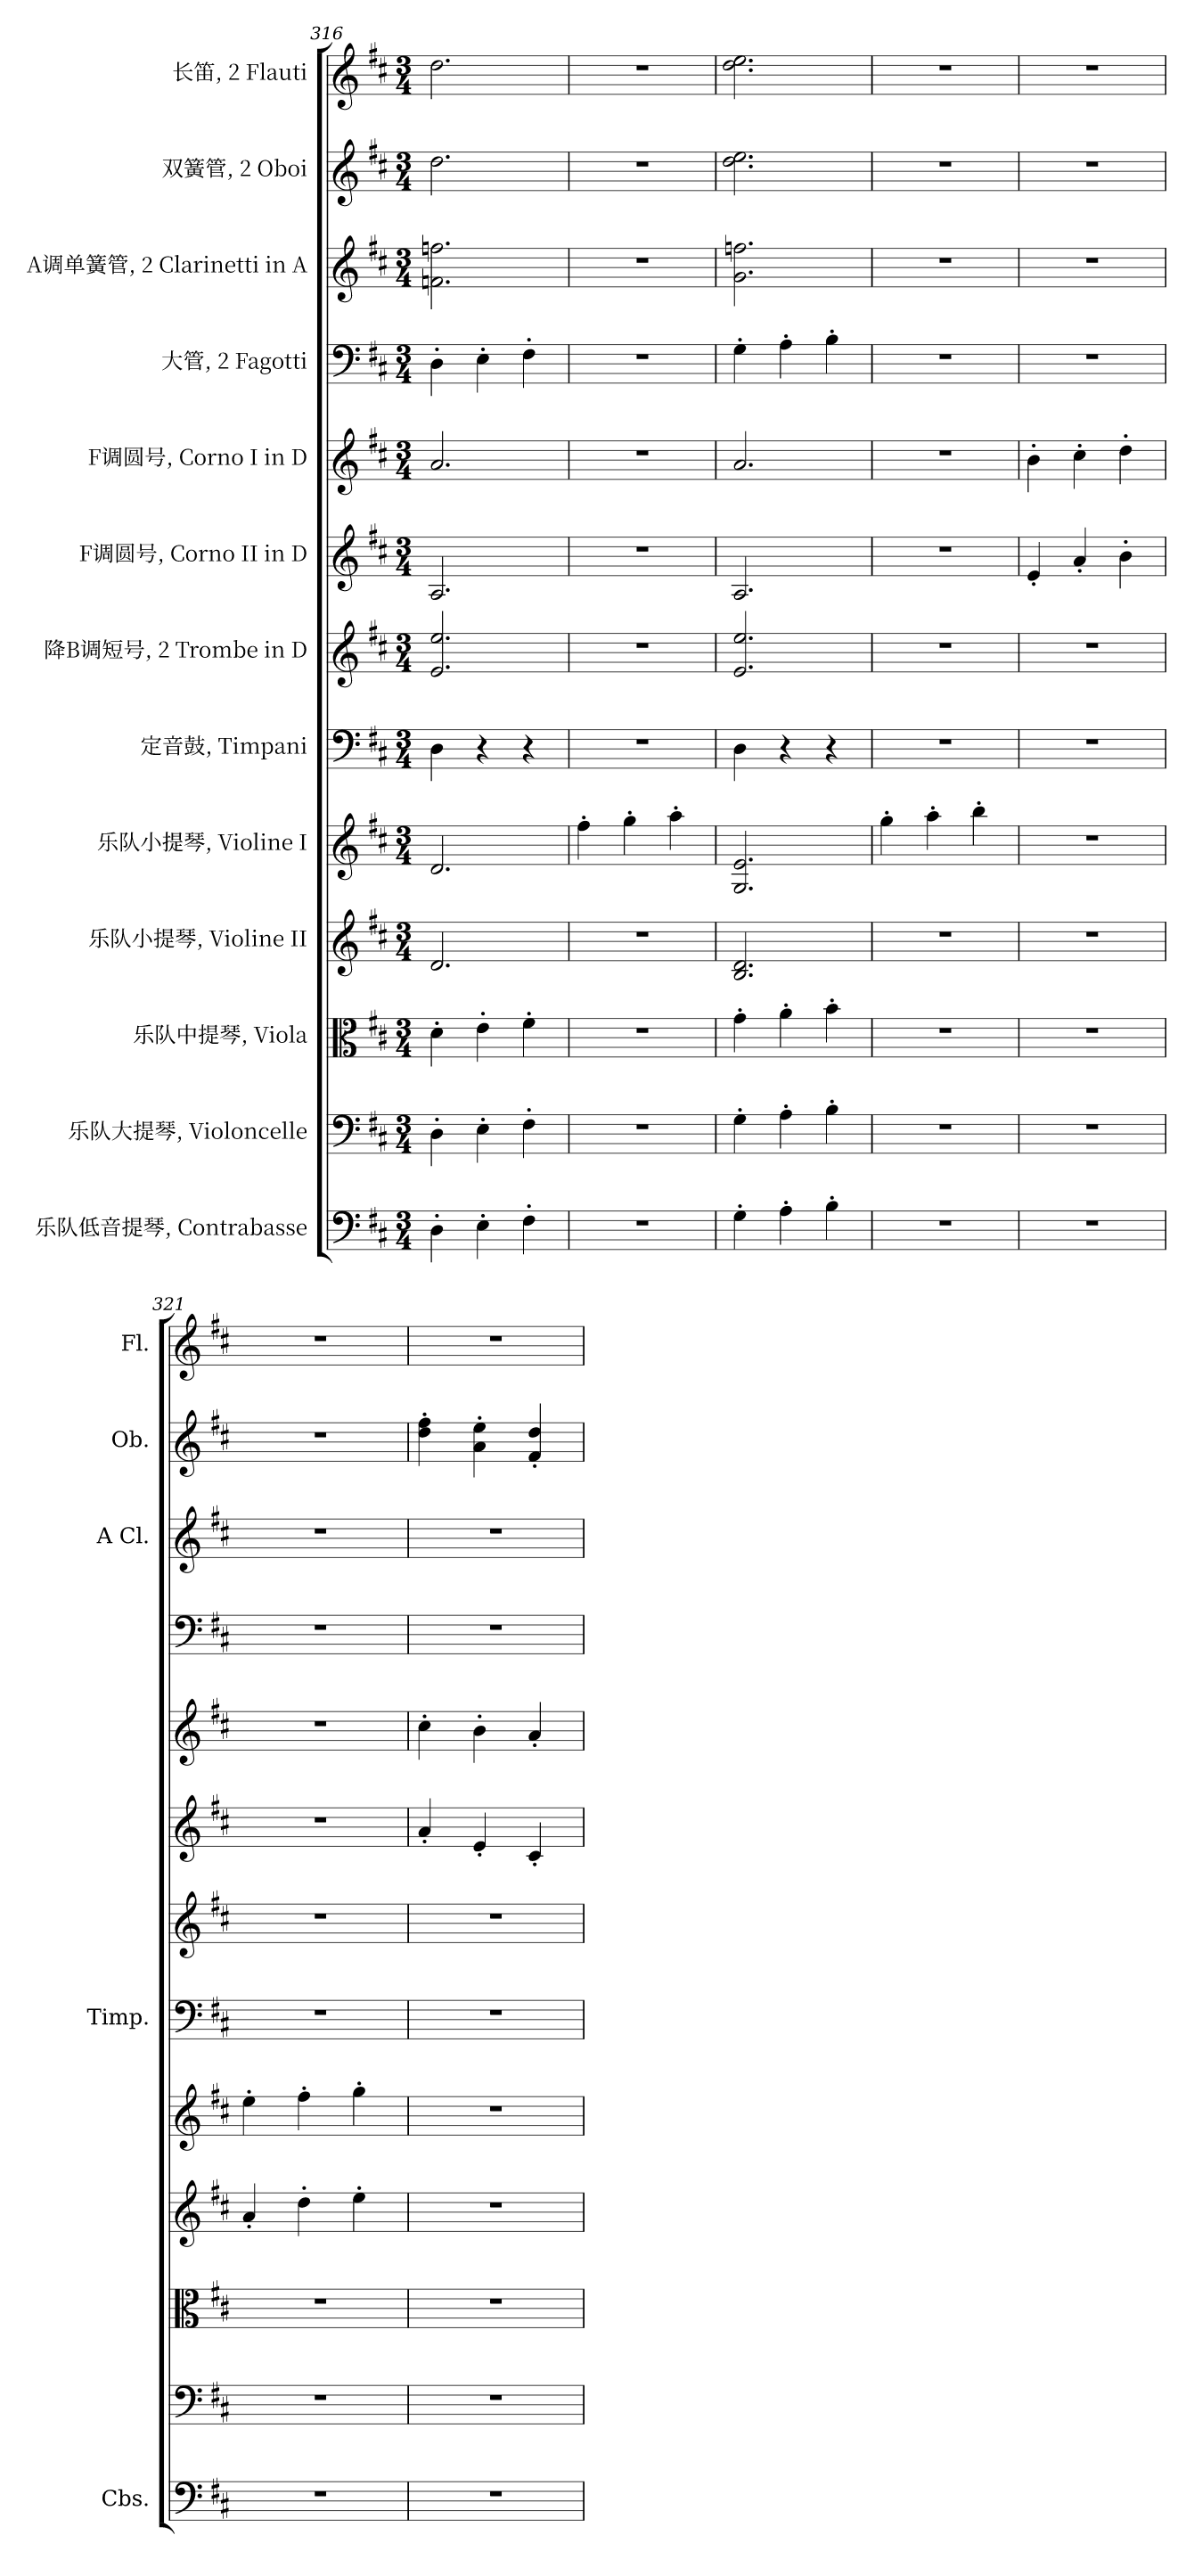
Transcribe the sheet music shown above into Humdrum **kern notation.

**kern	**kern	**kern	**kern	**kern	**kern	**kern	**kern	**kern	**kern	**kern	**kern	**kern
*part13	*part12	*part11	*part10	*part9	*part8	*part7	*part6	*part5	*part4	*part3	*part2	*part1
*staff13	*staff12	*staff11	*staff10	*staff9	*staff8	*staff7	*staff6	*staff5	*staff4	*staff3	*staff2	*staff1
*I"乐队低音提琴, Contrabasse	*I"乐队大提琴, Violoncelle	*I"乐队中提琴, Viola	*I"乐队小提琴, Violine II	*I"乐队小提琴, Violine I	*I"定音鼓, Timpani	*I"降B调短号, 2 Trombe in D	*I"F调圆号, Corno II in D	*I"F调圆号, Corno I in D	*I"大管, 2 Fagotti	*I"A调单簧管, 2 Clarinetti in A	*I"双簧管, 2 Oboi	*I"长笛, 2 Flauti
*I'Cbs.	*	*	*	*	*I'Timp.	*	*	*	*	*I'A Cl.	*I'Ob.	*I'Fl.
*clefF4	*clefF4	*clefC3	*clefG2	*clefG2	*clefF4	*clefG2	*clefG2	*clefG2	*clefF4	*clefG2	*clefG2	*clefG2
*ITrd7c12	*	*	*	*	*	*ITrd1c2	*ITrd4c7	*ITrd4c7	*	*ITrd2c3	*	*
*k[f#c#]	*k[f#c#]	*k[f#c#]	*k[f#c#]	*k[f#c#]	*k[f#c#]	*k[]	*k[f#]	*k[f#]	*k[f#c#]	*k[f#c#g#d#a#]	*k[f#c#]	*k[f#c#]
*M3/4	*M3/4	*M3/4	*M3/4	*M3/4	*M3/4	*M3/4	*M3/4	*M3/4	*M3/4	*M3/4	*M3/4	*M3/4
*MM315	*MM315	*MM315	*MM315	*MM315	*MM315	*MM315	*MM315	*MM315	*MM315	*MM315	*MM315	*MM315
=316	=316	=316	=316	=316	=316	=316	=316	=316	=316	=316	=316	=316
4DD'\	4D'\	4d'\	2.d/	2.d/	4D\	2.d/ 2.dd/	2.D/	2.d/	4D'\	2.dn\ 2.ddn\	2.dd\	2.dd\
4EE'\	4E'\	4e'\	.	.	4r	.	.	.	4E'\	.	.	.
4FF#'\	4F#'\	4f#'\	.	.	4r	.	.	.	4F#'\	.	.	.
=317	=317	=317	=317	=317	=317	=317	=317	=317	=317	=317	=317	=317
*	*	*	*	*	*	*	*	*	*	*	*	*MM315
2.r	2.r	2.r	2.r	4ff#'\	2.r	2.r	2.r	2.r	2.r	2.r	2.r	2.r
.	.	.	.	4gg'\	.	.	.	.	.	.	.	.
.	.	.	.	4aa'\	.	.	.	.	.	.	.	.
=318	=318	=318	=318	=318	=318	=318	=318	=318	=318	=318	=318	=318
*	*	*	*	*	*	*	*	*	*	*	*	*MM315
4GG'\	4G'\	4g'\	2.B/ 2.d/	2.G/ 2.e/	4D\	2.d/ 2.dd/	2.D/	2.d/	4G'\	2.e\ 2.ddn\	2.dd\ 2.ee\	2.dd\ 2.ee\
4AA'\	4A'\	4a'\	.	.	4r	.	.	.	4A'\	.	.	.
4BB'\	4B'\	4b'\	.	.	4r	.	.	.	4B'\	.	.	.
!!LO:PB:g=z
=319	=319	=319	=319	=319	=319	=319	=319	=319	=319	=319	=319	=319
*	*	*	*	*	*	*	*	*	*	*	*	*MM315
2.r	2.r	2.r	2.r	4gg'\	2.r	2.r	2.r	2.r	2.r	2.r	2.r	2.r
.	.	.	.	4aa'\	.	.	.	.	.	.	.	.
.	.	.	.	4bb'\	.	.	.	.	.	.	.	.
=320	=320	=320	=320	=320	=320	=320	=320	=320	=320	=320	=320	=320
*	*	*	*	*	*	*	*	*	*	*	*	*MM315
2.r	2.r	2.r	2.r	2.r	2.r	2.r	4A'/	4e'\	2.r	2.r	2.r	2.r
.	.	.	.	.	.	.	4d'/	4f#'\	.	.	.	.
.	.	.	.	.	.	.	4e'\	4g'\	.	.	.	.
=321	=321	=321	=321	=321	=321	=321	=321	=321	=321	=321	=321	=321
*	*	*	*	*	*	*	*	*	*	*	*	*MM315
2.r	2.r	2.r	4a'/	4ee'\	2.r	2.r	2.r	2.r	2.r	2.r	2.r	2.r
.	.	.	4dd'\	4ff#'\	.	.	.	.	.	.	.	.
.	.	.	4ee'\	4gg'\	.	.	.	.	.	.	.	.
=322	=322	=322	=322	=322	=322	=322	=322	=322	=322	=322	=322	=322
*	*	*	*	*	*	*	*	*	*	*	*	*MM315
2.r	2.r	2.r	2.r	2.r	2.r	2.r	4d'/	4f#'\	2.r	2.r	4dd\' 4ff#\'	2.r
.	.	.	.	.	.	.	4A'/	4e'\	.	.	4a\' 4ee\'	.
.	.	.	.	.	.	.	4F#'/	4d'/	.	.	4f#/' 4dd/'	.
=	=	=	=	=	=	=	=	=	=	=	=	=
*-	*-	*-	*-	*-	*-	*-	*-	*-	*-	*-	*-	*-
